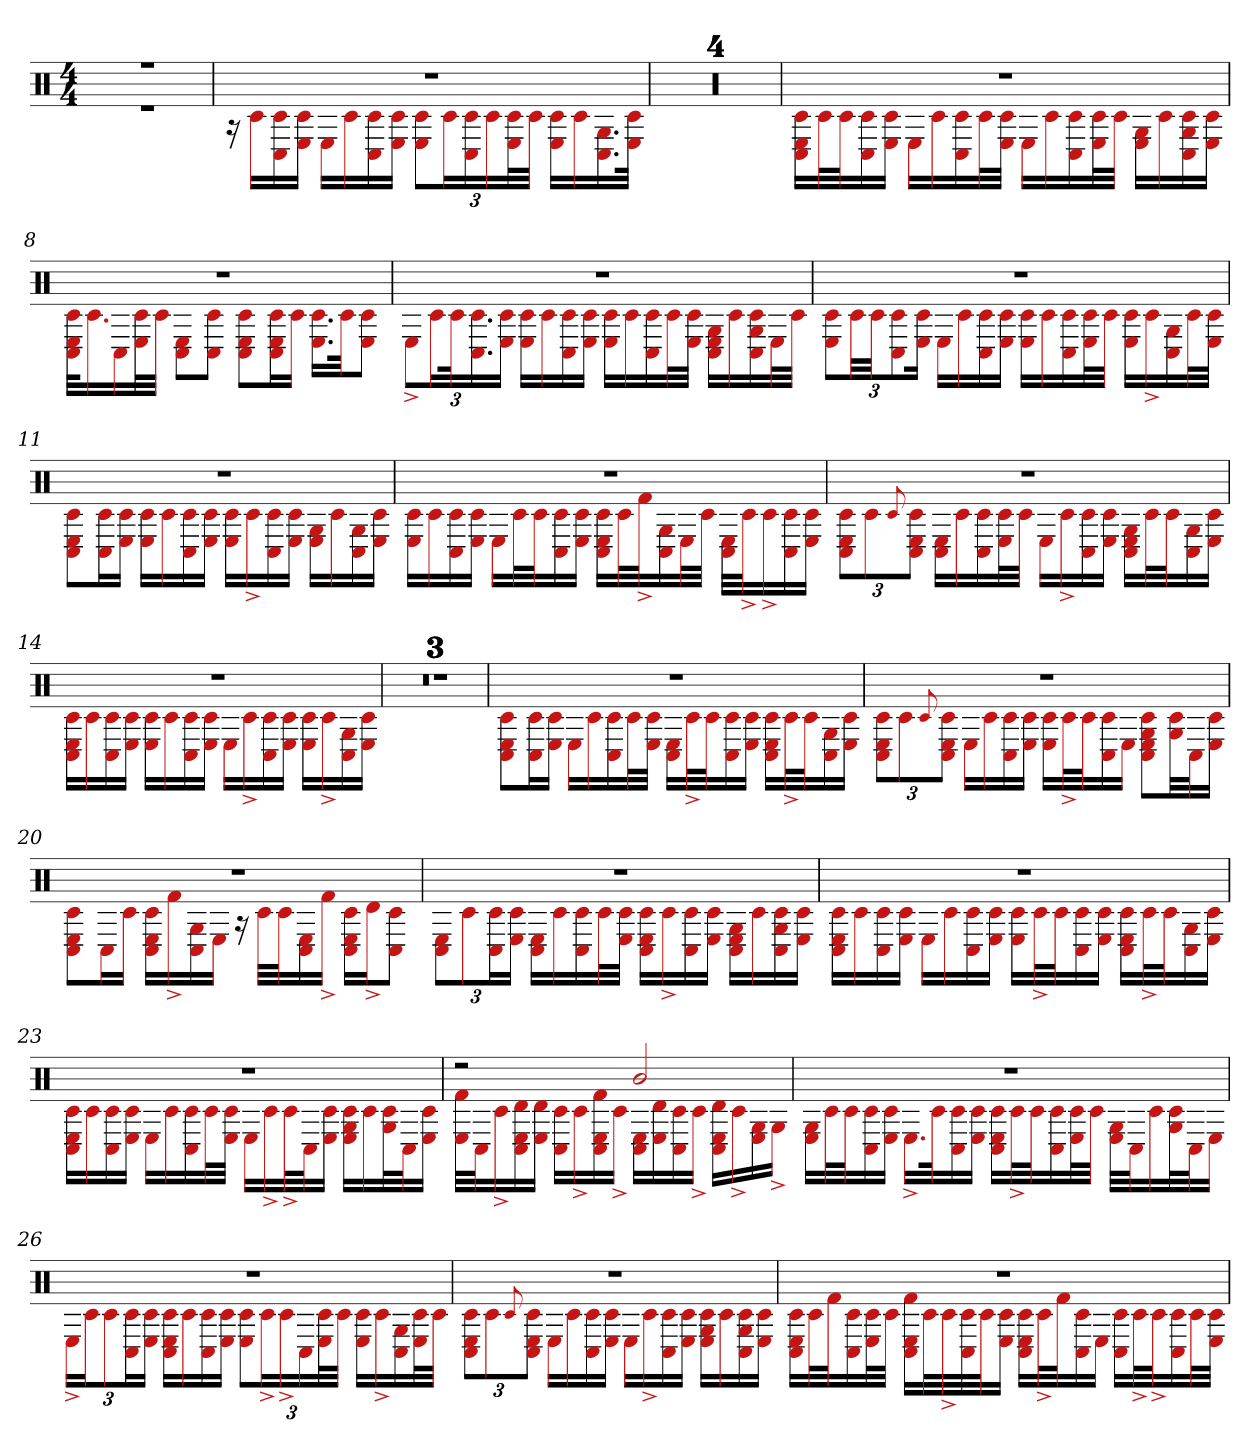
**kern
*part1
*staff1
*clefX
*k[]
*M4/4
=1
*^
1r	1r
=2	=2
1r	16r
.	16c#LL
.	16c# 16C#
.	16E 16c#JJ
.	16ELL
.	16c#
.	16c# 16C#
.	16E 16c#JJ
.	12c# 12EL
.	24c#L
.	24c# 24C#
.	24c#
.	48E 48c#L
.	48c#JJJ
.	16E 16c#LL
.	16c#
.	16.G 16.C#
.	32E 32c#JJk
=3	=3
1r	1r
=4	=4
1r	1r
=5	=5
1r	1r
=6	=6
1r	1r
=7	=7
1r	16c# 16E 16C#LL
.	32c#L
.	32c#J
.	16c# 16C#
.	16c# 16EJJ
.	16ELL
.	16c#
.	16c# 16C#
.	32c#L
.	32E 32c#JJJ
.	16ELL
.	16c#
.	16c# 16C#
.	32c# 32EL
.	32c#JJJ
.	16E 16GLL
.	16c#
.	16c# 16G 16C#
.	16E 16c#JJ
=8	=8
1r	32C# 32E 32c#KLL
.	16.c#
.	16C#
.	32c# 32EL
.	32c#JJJ
.	8E 8C#L
.	8c# 8C#J
.	8E 8c# 8C#L
.	16c# 16E 16C#L
.	16c#JJ
.	16.E 16.c#LL
.	32c#Jk
.	8E 8c#J
=9	=9
1r	12E^L
.	24c#L
.	48c#k
.	24.c# 24.C#
.	24E 24c#JJ
.	16c# 16ELL
.	16c#
.	16c# 16C#
.	16c# 16EJJ
.	16c# 16ELL
.	16c#
.	16c# 16C#
.	32c#L
.	32E 32c#JJJ
.	16E 16C# 16GLL
.	16c#
.	16c# 16G 16C#
.	32EL
.	32c#JJJ
=10	=10
1r	12E 12c#L
.	48c#LL
.	48c#JJ
.	12c# 12C#
.	24E 24c#Jk
.	16ELL
.	16c#
.	16c# 16C#
.	16c# 16EJJ
.	16c# 16ELL
.	16c#
.	16c# 16C#
.	32E 32c#L
.	32c#JJJ
.	16E 16c#LL
.	16c#^
.	16G 16C#
.	32c#L
.	32E 32c#JJJ
=11	=11
1r	8C# 8E 8c#L
.	16c# 16C#L
.	16c# 16EJJ
.	16c# 16ELL
.	16c#
.	16c# 16C#
.	16c# 16EJJ
.	16c# 16ELL
.	16c#^
.	16c# 16C#
.	16c# 16EJJ
.	16E 16GLL
.	16c#
.	16G 16C#
.	16E 16c#JJ
=12	=12
1r	16E 16c#LL
.	16c#
.	16c# 16C#
.	16c# 16EJJ
.	16ELL
.	32c#L
.	32c#J
.	16c# 16C#
.	16c# 16EJJ
.	16c# 16C# 16ELL
.	32c#L
.	32f#^J
.	16G 16C#
.	32EL
.	32c#JJJ
.	32E 32C#LLL
.	32c#^J
.	16c#^
.	16c# 16C#
.	16E 16c#JJ
=13	=13
1r	12C# 12E 12c#L
.	12c#
.	8qqc#
.	12C# 12c# 12EJ
.	16E 16C#LL
.	16c#
.	16c# 16C#
.	32c# 32EL
.	32c#JJJ
.	16ELL
.	16c#^
.	16c# 16C#
.	16E 16c#JJ
.	16E 16G 16C#LL
.	32c#L
.	32c#J
.	16G 16C#
.	16E 16c#JJ
=14	=14
1r	16E 16C# 16c#LL
.	16c#
.	16c# 16C#
.	16c# 16EJJ
.	16E 16c#LL
.	16c#
.	16c# 16C#
.	16c# 16EJJ
.	16ELL
.	16c#^
.	16c# 16C#
.	16E 16c#JJ
.	16E 16c#LL
.	16c#^
.	16G 16C#
.	16E 16c#JJ
=15	=15
1r	1r
=16	=16
1r	1r
=17	=17
1r	1r
=18	=18
1r	8E 8C# 8c#L
.	16c# 16C#L
.	16c# 16EJJ
.	16ELL
.	16c#
.	16c# 16C#
.	32c#L
.	32E 32c#JJJ
.	16C# 16ELL
.	32c#^L
.	32c#J
.	16c# 16C#
.	16c# 16EJJ
.	16C# 16E 16c#LL
.	32c#^L
.	32c#J
.	16G 16C#
.	16c# 16EJJ
=19	=19
1r	12E 12c# 12C#L
.	12c#
.	8qqc#
.	12C# 12c# 12EJ
.	16ELL
.	16c#
.	16c# 16C#
.	16c# 16EJJ
.	16c# 16ELL
.	32c#^L
.	32c#J
.	16c# 16C#
.	16EJJ
.	8E 8G 8c# 8C#L
.	32G 32c#LL
.	32C#J
.	16c# 16EJJ
=20	=20
1r	8E 8c# 8C#L
.	16C#L
.	16c#JJ
.	16E 16c# 16C#LL
.	16f#^
.	16G 16C#
.	16EJJ
.	16r
.	32c#LLL
.	32c#J
.	16E 16C#
.	16f#^JJ
.	16C# 16E 16c#LL
.	16d^J
.	8c# 8C#J
=21	=21
1r	12C# 12EL
.	12c#
.	24c# 24C#L
.	24E 24c#JJ
.	16E 16C#LL
.	16c#
.	16c# 16C#
.	32c#L
.	32E 32c#JJJ
.	16c# 16E 16C#LL
.	16c#^
.	16c# 16C#
.	16E 16c#JJ
.	16E 16G 16C#LL
.	16c#
.	16c# 16G 16C#
.	16E 16c#JJ
=22	=22
1r	16E 16c# 16C#LL
.	16c#
.	16c# 16C#
.	16c# 16EJJ
.	16ELL
.	16c#
.	16c# 16C#
.	16E 16c#JJ
.	16c# 16ELL
.	32c#^L
.	32c#J
.	16c# 16C#
.	16E 16c#JJ
.	16E 16c# 16C#LL
.	32c#^L
.	32c#J
.	16G 16C#
.	16c# 16EJJ
=23	=23
1r	16E 16C# 16c#LL
.	16c#
.	16c# 16C#
.	16c# 16EJJ
.	16ELL
.	16c#
.	16c# 16C#
.	32c#L
.	32E 32c#JJJ
.	16ELL
.	16c#^
.	32c#^L
.	32C#J
.	16c# 16EJJ
.	16c# 16E 16GLL
.	16c#
.	32G 32c#L
.	32C#J
.	16E 16c#JJ
=24	=24
2r	32E 32f#LLL
.	32C#J
.	16c#^
.	16d 16E 16C#
.	16d 16EJJ
.	16c# 16C#LL
.	16c#^
.	16E 16f# 16C#
.	16c#^JJ
2b	16E 16C#LL
.	16d 16E
.	16c# 16C#
.	16c#^JJ
.	16E 16d 16C#LL
.	16c#^
.	16G 16E
.	16G^JJ
=25	=25
1r	16G 16ELL
.	32c#L
.	32c#J
.	16c# 16C#
.	16c# 16EJJ
.	16.E^LL
.	32c#k
.	16c# 16C#
.	16E 16c#JJ
.	16c# 16E 16C#LL
.	32c#^L
.	32c#J
.	16c# 16C#
.	32c# 32EL
.	32c#JJJ
.	32E 32GLLL
.	32C#J
.	16c#
.	32c# 32GL
.	32C#J
.	16EJJ
=26	=26
1r	24E^LL
.	24c#J
.	12c#
.	24c# 24C#L
.	24E 24c#JJ
.	16E 16C# 16c#LL
.	16c#
.	16c# 16C#
.	16c# 16EJJ
.	12c# 12EL
.	24c#^L
.	24c#^
.	24C#
.	48c# 48EL
.	48c#JJJ
.	16E 16c#LL
.	16c#^
.	16G 16C#
.	32c# 32EL
.	32c#JJJ
=27	=27
1r	12E 12c# 12C#L
.	12c#
.	8qqc#
.	12C# 12c# 12EJ
.	16ELL
.	16c#
.	16c# 16C#
.	16E 16c#JJ
.	16ELL
.	16c#^
.	16c# 16C#
.	16E 16c#JJ
.	16E 16c# 16GLL
.	16c#
.	16c# 16G 16C#
.	16E 16c#JJ
=28	=28
1r	16c# 16E 16C#LL
.	32c#L
.	32f#J
.	16c# 16C#
.	32E 32c#L
.	32c#JJJ
.	16E 16C# 16f#LL
.	32c#L
.	32c#^
.	32c# 32C#
.	32c#J
.	16E 16c#JJ
.	16E 16C# 16c#LL
.	32c#^L
.	32f#J
.	16c# 16C#
.	16EJJ
.	16c# 16C#LL
.	32c#^L
.	32c#^J
.	16c# 16C#
.	32c#L
.	32c# 32EJJJ
*v	*v
=
*-
